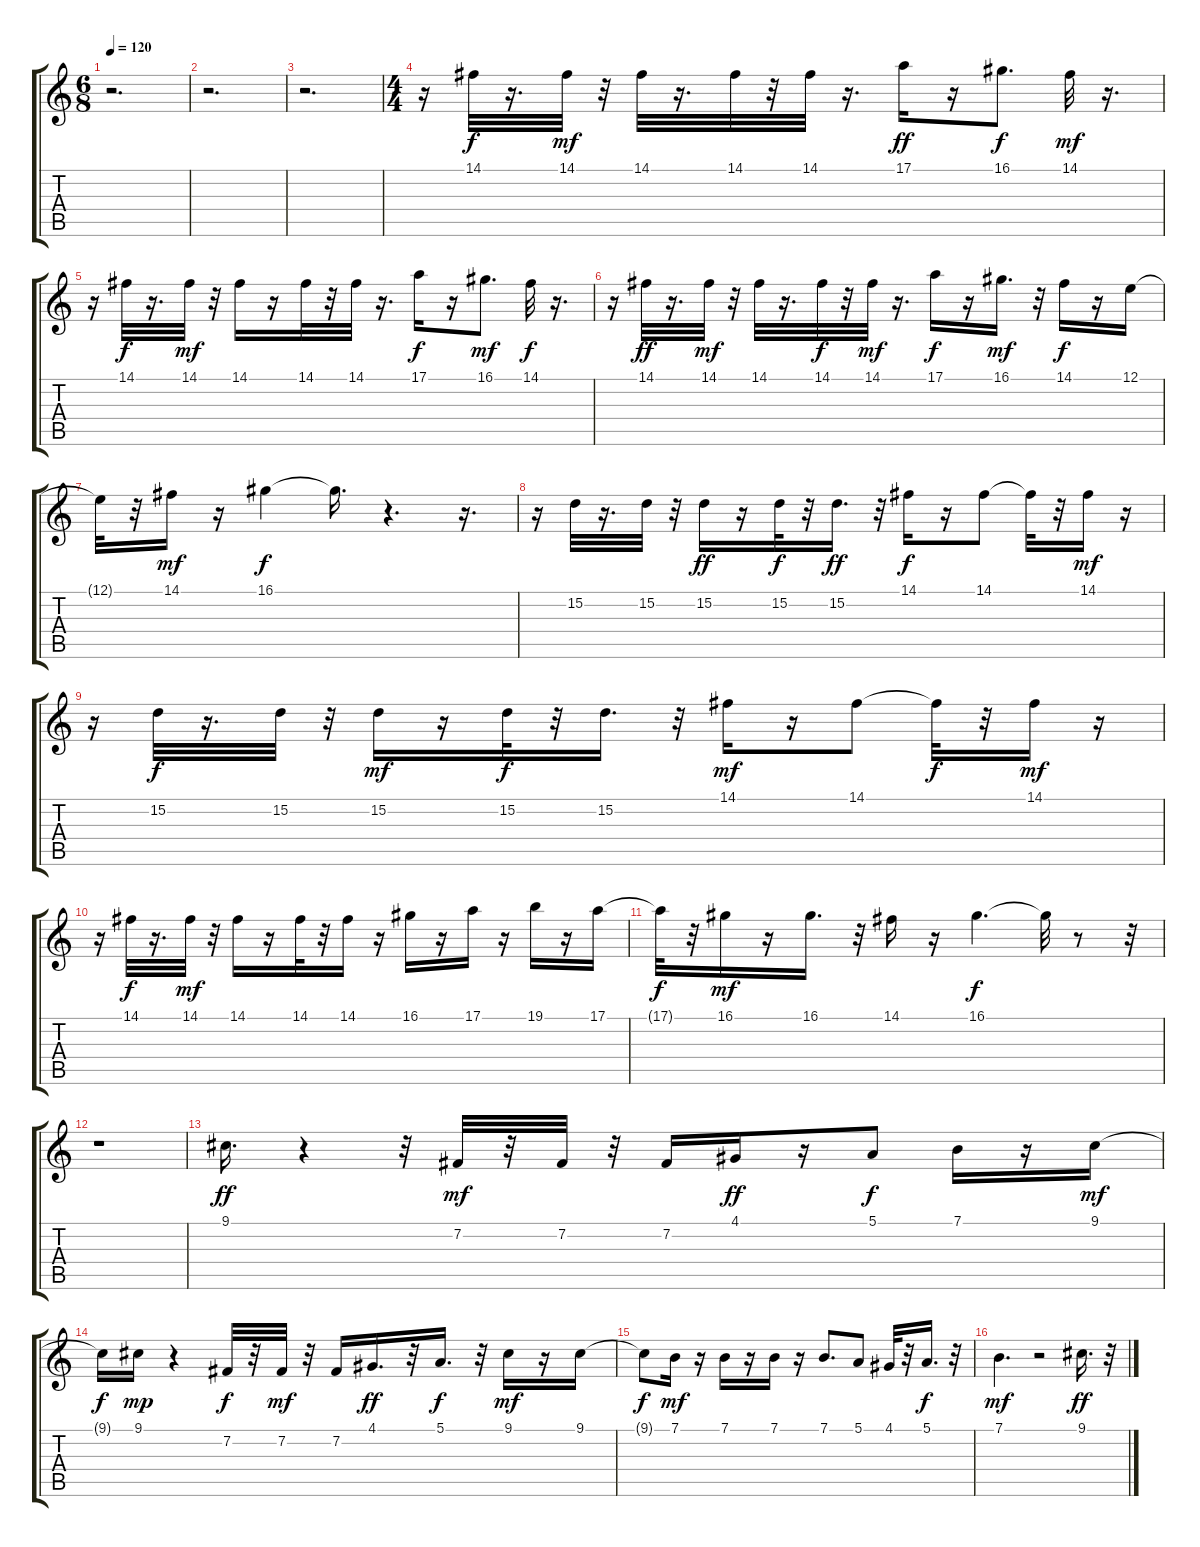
\track "" {instrument flute}
\staff {score tabs}
\tuning (E4 B3 G3 D3 A2 E2) {hide}
\ts (6 8)
\tempo 120
\clef g2
\ks c
r.2{d dy f} |
r.2{d} |
r.2{d} |
\ts (4 4)
r.16 14.1.32 r.16{d} 14.1.32{dy mf} r.32 14.1.32 r.16{d} 14.1.32 r.32 14.1.32 r.16{d} 17.1.16{dy ff} r.16 16.1.8{d dy f} 14.1.32{dy mf} r.16{d} |
r.16 14.1.32{dy f} r.16{d} 14.1.32{dy mf} r.32 14.1.16 r.16 14.1.32 r.32 14.1.32 r.16{d} 17.1.16{dy f} r.16 16.1.8{d dy mf} 14.1.32{dy f} r.16{d} |
r.16 14.1.32{dy ff} r.16{d} 14.1.32{dy mf} r.32 14.1.32 r.16{d} 14.1.32{dy f} r.32 14.1.32{dy mf} r.16{d} 17.1.16{dy f} r.16 16.1.16{d dy mf} r.32 14.1.16{dy f} r.16 12.1.16 |
12.1{t}.32 r.32 14.1.16{dy mf} r.16 16.1.4{dy f} 16.1{t}.16{d} r.4{d} r.16{d} |
r.16 15.2.32 r.16{d} 15.2.32 r.32 15.2.16{dy ff} r.16 15.2.32{dy f} r.32 15.2.16{d dy ff} r.32 14.1.16{dy f} r.16 14.1.8 14.1{t}.32 r.32 14.1.16{dy mf} r.16 |
r.16 15.2.32{dy f} r.16{d} 15.2.32 r.32 15.2.16{dy mf} r.16 15.2.32{dy f} r.32 15.2.16{d} r.32 14.1.16{dy mf} r.16 14.1.8 14.1{t}.32{dy f} r.32 14.1.16{dy mf} r.16 |
r.16 14.1.32{dy f} r.16{d} 14.1.32{dy mf} r.32 14.1.16 r.16 14.1.32 r.32 14.1.16 r.16 16.1.16 r.16 17.1.16 r.16 19.1.16 r.16 17.1.16 |
17.1{t}.32{dy f} r.32 16.1.16{dy mf} r.16 16.1.16{d} r.32 14.1.16 r.16 16.1.4{d dy f} 16.1{t}.32 r.8 r.32 |
r.1 |
9.1.16{d dy ff} r.4 r.32 7.2.32{dy mf} r.32 7.2.32 r.32 7.2.16 4.1.16{dy ff} r.16 5.1.8{dy f} 7.1.16 r.16 9.1.16{dy mf} |
9.1{t}.16{dy f} 9.1.16{dy mp} r.4 7.2.32{dy f} r.32 7.2.32{dy mf} r.32 7.2.16 4.1.16{d dy ff} r.32 5.1.16{d dy f} r.32 9.1.16{dy mf} r.16 9.1.16 |
9.1{t}.8{dy f} 7.1.16{dy mf} r.16 7.1.16 r.16 7.1.16 r.16 7.1.8{d} 5.1.8 4.1.32 r.32 5.1.16{d dy f} r.32 |
7.1.4{d dy mf} r.2 9.1.16{d dy ff} r.32
